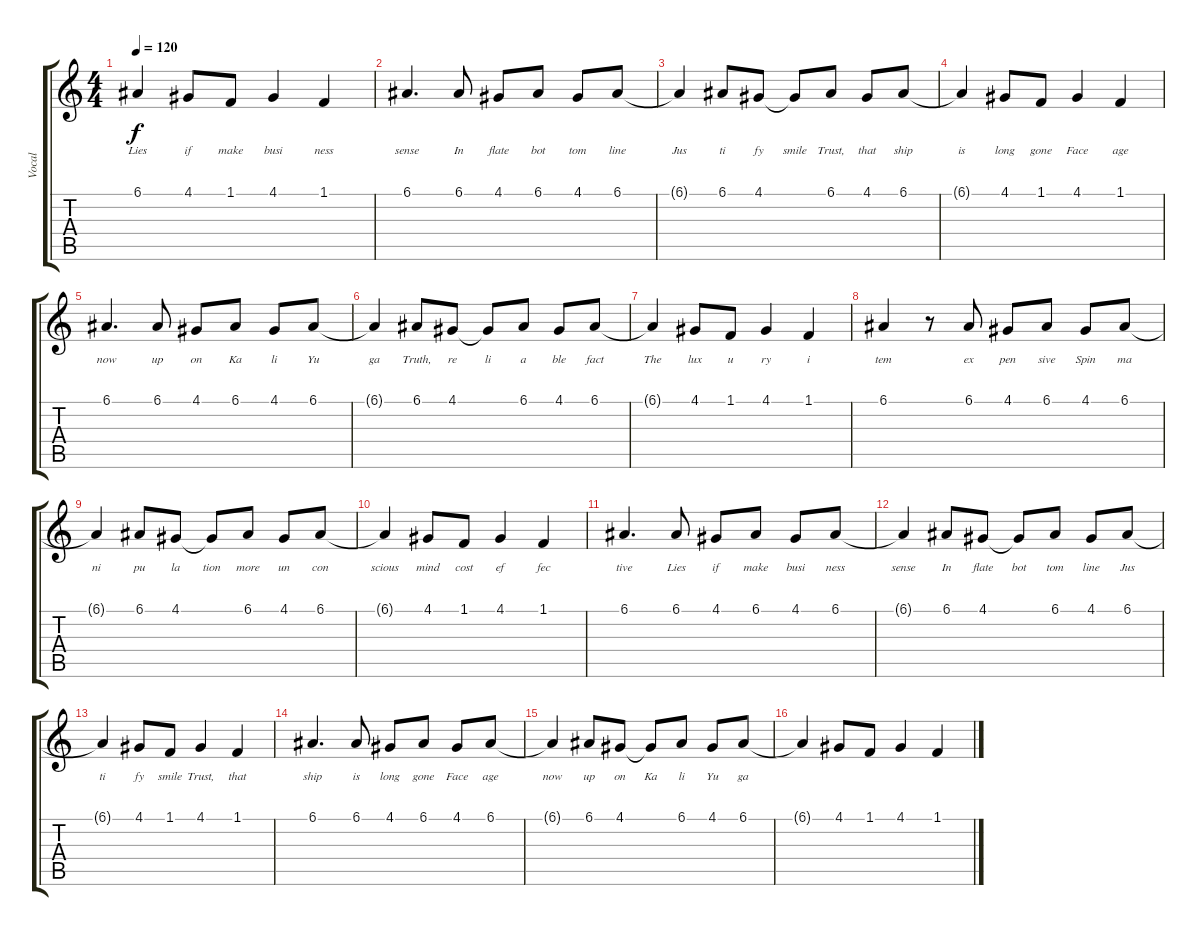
\track ("Vocal" "Vocal") {instrument acousticgrandpiano}
\staff {score tabs}
\tuning (E4 B3 G3 D3 A2 E2) {hide}
\ts (4 4)
\tempo 120
\clef g2
\ks c
6.1{t}.4{lyrics (0 "Lies") lyrics (1 "") lyrics (2 "") lyrics (3 "") lyrics (4 "") dy f} 4.1.8{lyrics (0 "if") lyrics (1 "") lyrics (2 "") lyrics (3 "") lyrics (4 "")} 1.1.8{lyrics (0 "make") lyrics (1 "") lyrics (2 "") lyrics (3 "") lyrics (4 "")} 4.1.4{lyrics (0 "busi") lyrics (1 "") lyrics (2 "") lyrics (3 "") lyrics (4 "")} 1.1.4{lyrics (0 "ness") lyrics (1 "") lyrics (2 "") lyrics (3 "") lyrics (4 "")} |
6.1.4{d lyrics (0 "sense") lyrics (1 "") lyrics (2 "") lyrics (3 "") lyrics (4 "")} 6.1.8{lyrics (0 "In") lyrics (1 "") lyrics (2 "") lyrics (3 "") lyrics (4 "")} 4.1.8{lyrics (0 "flate") lyrics (1 "") lyrics (2 "") lyrics (3 "") lyrics (4 "")} 6.1.8{lyrics (0 "bot") lyrics (1 "") lyrics (2 "") lyrics (3 "") lyrics (4 "")} 4.1.8{lyrics (0 "tom") lyrics (1 "") lyrics (2 "") lyrics (3 "") lyrics (4 "")} 6.1.8{lyrics (0 "line") lyrics (1 "") lyrics (2 "") lyrics (3 "") lyrics (4 "")} |
6.1{t}.4{lyrics (0 "Jus") lyrics (1 "") lyrics (2 "") lyrics (3 "") lyrics (4 "")} 6.1.8{lyrics (0 "ti") lyrics (1 "") lyrics (2 "") lyrics (3 "") lyrics (4 "")} 4.1.8{lyrics (0 "fy") lyrics (1 "") lyrics (2 "") lyrics (3 "") lyrics (4 "")} 4.1{t}.8{lyrics (0 "smile") lyrics (1 "") lyrics (2 "") lyrics (3 "") lyrics (4 "")} 6.1.8{lyrics (0 "Trust,") lyrics (1 "") lyrics (2 "") lyrics (3 "") lyrics (4 "")} 4.1.8{lyrics (0 "that") lyrics (1 "") lyrics (2 "") lyrics (3 "") lyrics (4 "")} 6.1.8{lyrics (0 "ship") lyrics (1 "") lyrics (2 "") lyrics (3 "") lyrics (4 "")} |
6.1{t}.4{lyrics (0 "is") lyrics (1 "") lyrics (2 "") lyrics (3 "") lyrics (4 "")} 4.1.8{lyrics (0 "long") lyrics (1 "") lyrics (2 "") lyrics (3 "") lyrics (4 "")} 1.1.8{lyrics (0 "gone") lyrics (1 "") lyrics (2 "") lyrics (3 "") lyrics (4 "")} 4.1.4{lyrics (0 "Face") lyrics (1 "") lyrics (2 "") lyrics (3 "") lyrics (4 "")} 1.1.4{lyrics (0 "age") lyrics (1 "") lyrics (2 "") lyrics (3 "") lyrics (4 "")} |
6.1.4{d lyrics (0 "now") lyrics (1 "") lyrics (2 "") lyrics (3 "") lyrics (4 "")} 6.1.8{lyrics (0 "up") lyrics (1 "") lyrics (2 "") lyrics (3 "") lyrics (4 "")} 4.1.8{lyrics (0 "on") lyrics (1 "") lyrics (2 "") lyrics (3 "") lyrics (4 "")} 6.1.8{lyrics (0 "Ka") lyrics (1 "") lyrics (2 "") lyrics (3 "") lyrics (4 "")} 4.1.8{lyrics (0 "li") lyrics (1 "") lyrics (2 "") lyrics (3 "") lyrics (4 "")} 6.1.8{lyrics (0 "Yu") lyrics (1 "") lyrics (2 "") lyrics (3 "") lyrics (4 "")} |
6.1{t}.4{lyrics (0 "ga") lyrics (1 "") lyrics (2 "") lyrics (3 "") lyrics (4 "")} 6.1.8{lyrics (0 "Truth,") lyrics (1 "") lyrics (2 "") lyrics (3 "") lyrics (4 "")} 4.1.8{lyrics (0 "re") lyrics (1 "") lyrics (2 "") lyrics (3 "") lyrics (4 "")} 4.1{t}.8{lyrics (0 "li") lyrics (1 "") lyrics (2 "") lyrics (3 "") lyrics (4 "")} 6.1.8{lyrics (0 "a") lyrics (1 "") lyrics (2 "") lyrics (3 "") lyrics (4 "")} 4.1.8{lyrics (0 "ble") lyrics (1 "") lyrics (2 "") lyrics (3 "") lyrics (4 "")} 6.1.8{lyrics (0 "fact") lyrics (1 "") lyrics (2 "") lyrics (3 "") lyrics (4 "")} |
6.1{t}.4{lyrics (0 "The") lyrics (1 "") lyrics (2 "") lyrics (3 "") lyrics (4 "")} 4.1.8{lyrics (0 "lux") lyrics (1 "") lyrics (2 "") lyrics (3 "") lyrics (4 "")} 1.1.8{lyrics (0 "u") lyrics (1 "") lyrics (2 "") lyrics (3 "") lyrics (4 "")} 4.1.4{lyrics (0 "ry") lyrics (1 "") lyrics (2 "") lyrics (3 "") lyrics (4 "")} 1.1.4{lyrics (0 "i") lyrics (1 "") lyrics (2 "") lyrics (3 "") lyrics (4 "")} |
6.1.4{lyrics (0 "tem") lyrics (1 "") lyrics (2 "") lyrics (3 "") lyrics (4 "")} r.8 6.1.8{lyrics (0 "ex") lyrics (1 "") lyrics (2 "") lyrics (3 "") lyrics (4 "")} 4.1.8{lyrics (0 "pen") lyrics (1 "") lyrics (2 "") lyrics (3 "") lyrics (4 "")} 6.1.8{lyrics (0 "sive") lyrics (1 "") lyrics (2 "") lyrics (3 "") lyrics (4 "")} 4.1.8{lyrics (0 "Spin") lyrics (1 "") lyrics (2 "") lyrics (3 "") lyrics (4 "")} 6.1.8{lyrics (0 "ma") lyrics (1 "") lyrics (2 "") lyrics (3 "") lyrics (4 "")} |
6.1{t}.4{lyrics (0 "ni") lyrics (1 "") lyrics (2 "") lyrics (3 "") lyrics (4 "")} 6.1.8{lyrics (0 "pu") lyrics (1 "") lyrics (2 "") lyrics (3 "") lyrics (4 "")} 4.1.8{lyrics (0 "la") lyrics (1 "") lyrics (2 "") lyrics (3 "") lyrics (4 "")} 4.1{t}.8{lyrics (0 "tion") lyrics (1 "") lyrics (2 "") lyrics (3 "") lyrics (4 "")} 6.1.8{lyrics (0 "more") lyrics (1 "") lyrics (2 "") lyrics (3 "") lyrics (4 "")} 4.1.8{lyrics (0 "un") lyrics (1 "") lyrics (2 "") lyrics (3 "") lyrics (4 "")} 6.1.8{lyrics (0 "con") lyrics (1 "") lyrics (2 "") lyrics (3 "") lyrics (4 "")} |
6.1{t}.4{lyrics (0 "scious") lyrics (1 "") lyrics (2 "") lyrics (3 "") lyrics (4 "")} 4.1.8{lyrics (0 "mind") lyrics (1 "") lyrics (2 "") lyrics (3 "") lyrics (4 "")} 1.1.8{lyrics (0 "cost") lyrics (1 "") lyrics (2 "") lyrics (3 "") lyrics (4 "")} 4.1.4{lyrics (0 "ef") lyrics (1 "") lyrics (2 "") lyrics (3 "") lyrics (4 "")} 1.1.4{lyrics (0 "fec") lyrics (1 "") lyrics (2 "") lyrics (3 "") lyrics (4 "")} |
6.1.4{d lyrics (0 "tive") lyrics (1 "") lyrics (2 "") lyrics (3 "") lyrics (4 "")} 6.1.8{lyrics (0 "Lies") lyrics (1 "") lyrics (2 "") lyrics (3 "") lyrics (4 "")} 4.1.8{lyrics (0 "if") lyrics (1 "") lyrics (2 "") lyrics (3 "") lyrics (4 "")} 6.1.8{lyrics (0 "make") lyrics (1 "") lyrics (2 "") lyrics (3 "") lyrics (4 "")} 4.1.8{lyrics (0 "busi") lyrics (1 "") lyrics (2 "") lyrics (3 "") lyrics (4 "")} 6.1.8{lyrics (0 "ness") lyrics (1 "") lyrics (2 "") lyrics (3 "") lyrics (4 "")} |
6.1{t}.4{lyrics (0 "sense") lyrics (1 "") lyrics (2 "") lyrics (3 "") lyrics (4 "")} 6.1.8{lyrics (0 "In") lyrics (1 "") lyrics (2 "") lyrics (3 "") lyrics (4 "")} 4.1.8{lyrics (0 "flate") lyrics (1 "") lyrics (2 "") lyrics (3 "") lyrics (4 "")} 4.1{t}.8{lyrics (0 "bot") lyrics (1 "") lyrics (2 "") lyrics (3 "") lyrics (4 "")} 6.1.8{lyrics (0 "tom") lyrics (1 "") lyrics (2 "") lyrics (3 "") lyrics (4 "")} 4.1.8{lyrics (0 "line") lyrics (1 "") lyrics (2 "") lyrics (3 "") lyrics (4 "")} 6.1.8{lyrics (0 "Jus") lyrics (1 "") lyrics (2 "") lyrics (3 "") lyrics (4 "")} |
6.1{t}.4{lyrics (0 "ti") lyrics (1 "") lyrics (2 "") lyrics (3 "") lyrics (4 "")} 4.1.8{lyrics (0 "fy") lyrics (1 "") lyrics (2 "") lyrics (3 "") lyrics (4 "")} 1.1.8{lyrics (0 "smile") lyrics (1 "") lyrics (2 "") lyrics (3 "") lyrics (4 "")} 4.1.4{lyrics (0 "Trust,") lyrics (1 "") lyrics (2 "") lyrics (3 "") lyrics (4 "")} 1.1.4{lyrics (0 "that") lyrics (1 "") lyrics (2 "") lyrics (3 "") lyrics (4 "")} |
6.1.4{d lyrics (0 "ship") lyrics (1 "") lyrics (2 "") lyrics (3 "") lyrics (4 "")} 6.1.8{lyrics (0 "is") lyrics (1 "") lyrics (2 "") lyrics (3 "") lyrics (4 "")} 4.1.8{lyrics (0 "long") lyrics (1 "") lyrics (2 "") lyrics (3 "") lyrics (4 "")} 6.1.8{lyrics (0 "gone") lyrics (1 "") lyrics (2 "") lyrics (3 "") lyrics (4 "")} 4.1.8{lyrics (0 "Face") lyrics (1 "") lyrics (2 "") lyrics (3 "") lyrics (4 "")} 6.1.8{lyrics (0 "age") lyrics (1 "") lyrics (2 "") lyrics (3 "") lyrics (4 "")} |
6.1{t}.4{lyrics (0 "now") lyrics (1 "") lyrics (2 "") lyrics (3 "") lyrics (4 "")} 6.1.8{lyrics (0 "up") lyrics (1 "") lyrics (2 "") lyrics (3 "") lyrics (4 "")} 4.1.8{lyrics (0 "on") lyrics (1 "") lyrics (2 "") lyrics (3 "") lyrics (4 "")} 4.1{t}.8{lyrics (0 "Ka") lyrics (1 "") lyrics (2 "") lyrics (3 "") lyrics (4 "")} 6.1.8{lyrics (0 "li") lyrics (1 "") lyrics (2 "") lyrics (3 "") lyrics (4 "")} 4.1.8{lyrics (0 "Yu") lyrics (1 "") lyrics (2 "") lyrics (3 "") lyrics (4 "")} 6.1.8{lyrics (0 "ga") lyrics (1 "") lyrics (2 "") lyrics (3 "") lyrics (4 "")} |
6.1{t}.4 4.1.8 1.1.8 4.1.4 1.1.4
